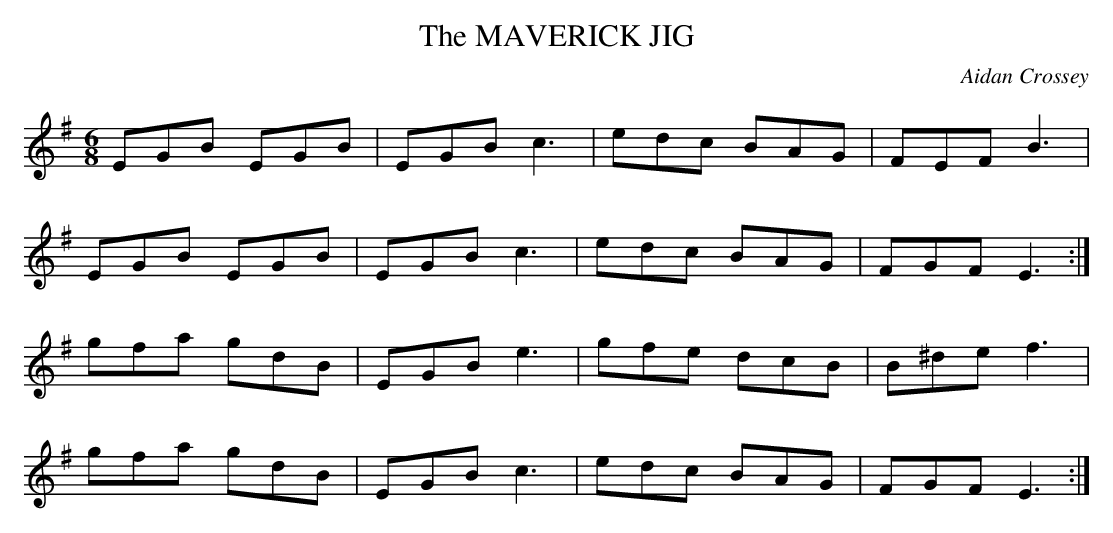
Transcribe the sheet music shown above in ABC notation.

X:1
T:MAVERICK JIG, The
C:Aidan Crossey
M:6/8
L:1/8
K:E Minor
EGB EGB|EGB c3|edc BAG|FEF B3|
EGB EGB|EGB c3|edc BAG|FGF E3:|
gfa gdB|EGB e3|gfe dcB|B^de f3|
gfa gdB|EGB c3|edc BAG|FGF E3:|
